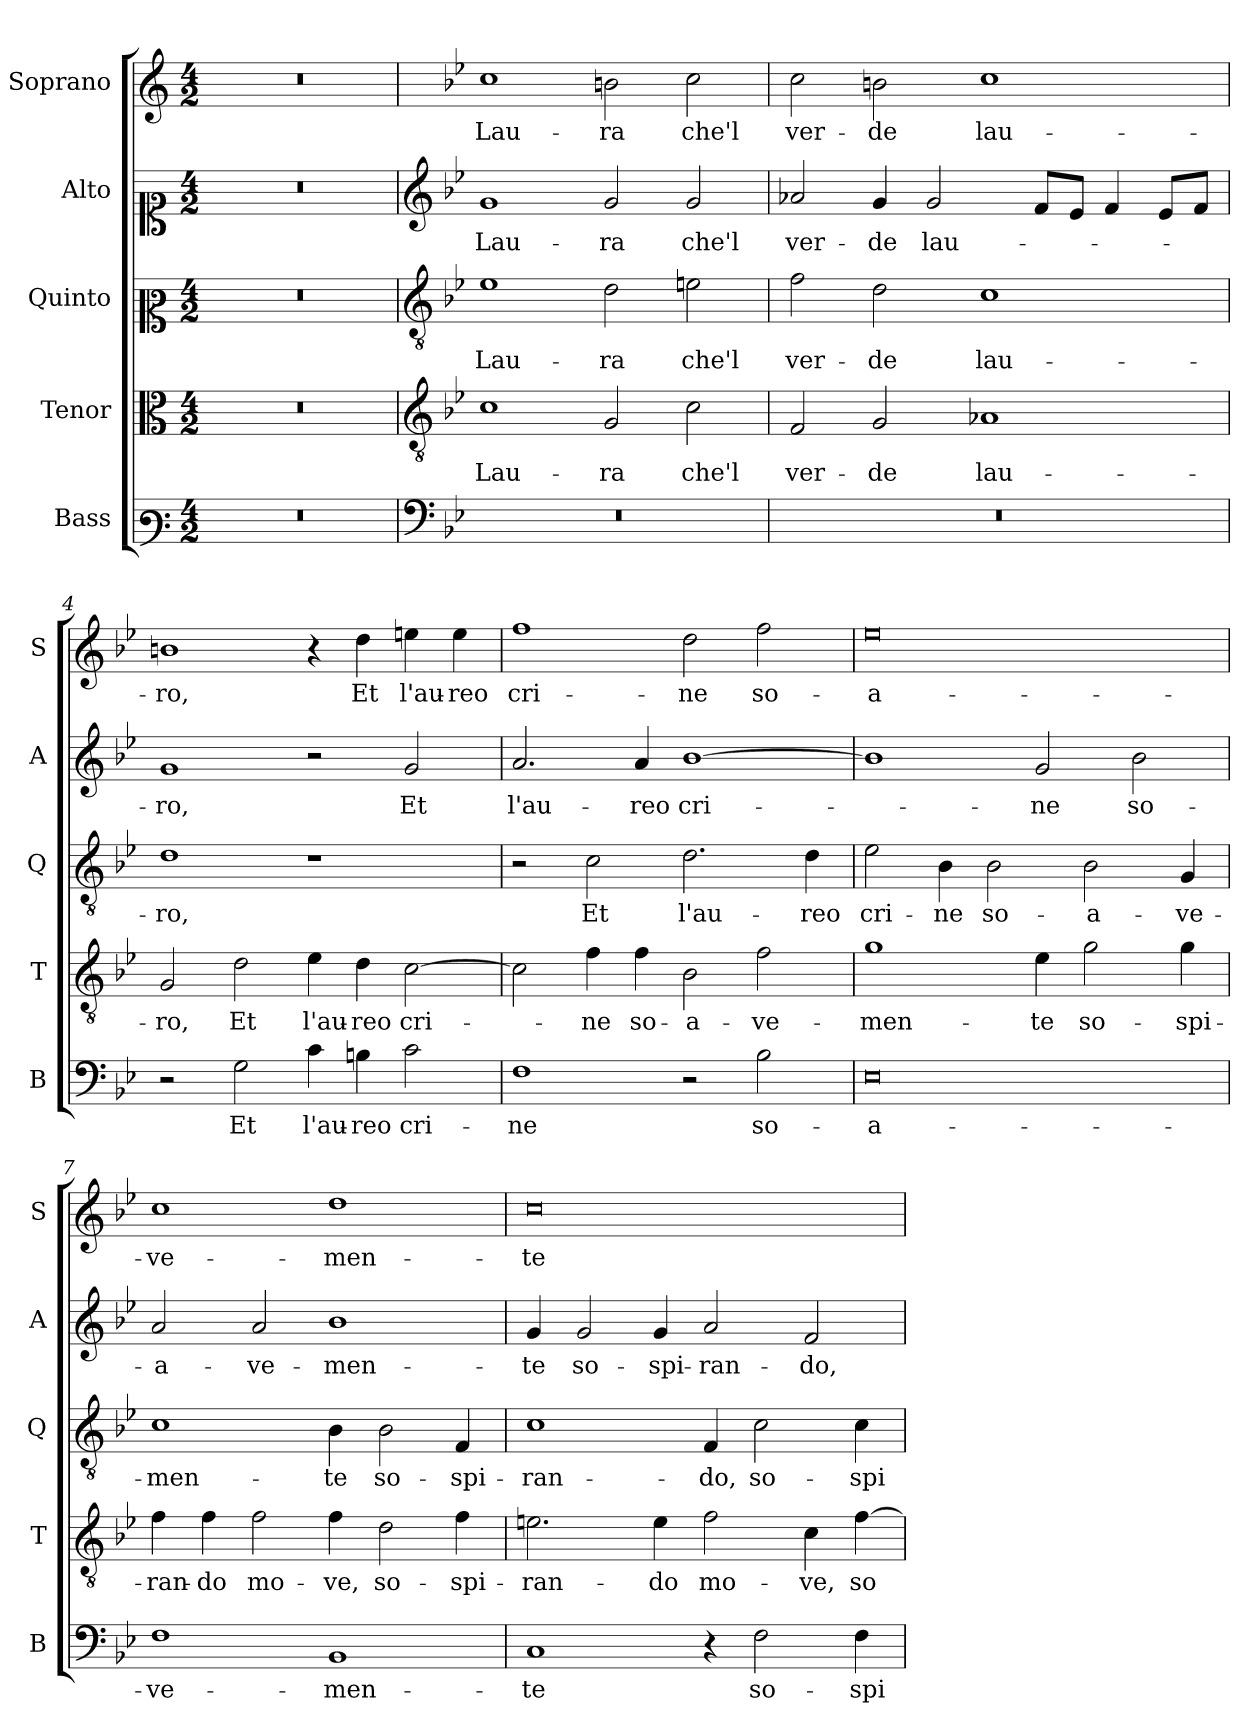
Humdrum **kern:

**kern	**text	**kern	**text	**kern	**text	**kern	**text	**kern	**text
*part5	*part5	*part4	*part4	*part3	*part3	*part2	*part2	*part1	*part1
*staff5	*staff5	*staff4	*staff4	*staff3	*staff3	*staff2	*staff2	*staff1	*staff1
*I"Bass	*	*I"Tenor	*	*I"Quinto	*	*I"Alto	*	*I"Soprano	*
*I'B	*	*I'T	*	*I'Q	*	*I'A	*	*I'S	*
*clefF3	*	*clefC3	*	*clefC2	*	*clefC1	*	*clefG2	*
*k[]	*	*k[]	*	*k[]	*	*k[]	*	*k[]	*
*C:	*	*C:	*	*C:	*	*C:	*	*C:	*
*M4/2	*	*M4/2	*	*M4/2	*	*M4/2	*	*M4/2	*
=1	=1	=1	=1	=1	=1	=1	=1	=1	=1
0r	.	0r	.	0r	.	0r	.	0r	.
=2	=2	=2	=2	=2	=2	=2	=2	=2	=2
*clefF4	*	*clefGv2	*	*clefGv2	*	*clefG2	*	*	*
*k[b-e-]	*	*k[b-e-]	*	*k[b-e-]	*	*k[b-e-]	*	*k[b-e-]	*
*B-:	*	*B-:	*	*B-:	*	*B-:	*	*B-:	*
!	!	!	!LO:LY:b	!	!LO:LY:b	!	!LO:LY:b	!	!LO:LY:b
0r	.	1c	Lau-	1e-	Lau-	1g	Lau-	1cc	Lau-
!	!	!	!LO:LY:b	!	!LO:LY:b	!	!LO:LY:b	!	!LO:LY:b
.	.	2G/	-ra	2d\	-ra	2g/	-ra	2bn\	-ra
!	!	!	!LO:LY:b	!	!LO:LY:b	!	!LO:LY:b	!	!LO:LY:b
.	.	2c\	che'l	2en\	che'l	2g/	che'l	2cc\	che'l
=3	=3	=3	=3	=3	=3	=3	=3	=3	=3
!	!	!	!LO:LY:b	!	!LO:LY:b	!	!LO:LY:b	!	!LO:LY:b
0r	.	2F/	ver-	2f\	ver-	2a-X/	ver-	2cc\	ver-
!	!	!	!LO:LY:b	!	!LO:LY:b	!	!LO:LY:b	!	!LO:LY:b
.	.	2G/	-de	2d\	-de	4g/	-de	2bn\	-de
!	!	!	!	!	!	!	!LO:LY:b	!	!
.	.	.	.	.	.	2g/	lau-	.	.
!	!	!	!LO:LY:b	!	!LO:LY:b	!	!	!	!LO:LY:b
.	.	1A-X	lau-	1c	lau-	.	.	1cc	lau-
.	.	.	.	.	.	8f/L	.	.	.
.	.	.	.	.	.	8e-/J	.	.	.
.	.	.	.	.	.	4f/	.	.	.
.	.	.	.	.	.	8e-/L	.	.	.
.	.	.	.	.	.	8f/J	.	.	.
=4	=4	=4	=4	=4	=4	=4	=4	=4	=4
!	!	!	!LO:LY:b	!	!LO:LY:b	!	!LO:LY:b	!	!LO:LY:b
2r	.	2G/	-ro,	1d	-ro,	1g	-ro,	1bn	-ro,
!	!LO:LY:b	!	!LO:LY:b	!	!	!	!	!	!
2G\	Et	2d\	Et	.	.	.	.	.	.
!	!LO:LY:b	!	!LO:LY:b	!	!	!	!	!	!
4c\	l'au-	4e-\	l'au-	1r	.	2r	.	4r	.
!	!LO:LY:b	!	!LO:LY:b	!	!	!	!	!	!LO:LY:b
4Bn\	-reo	4d\	-reo	.	.	.	.	4dd\	Et
!	!LO:LY:b	!	!LO:LY:b	!	!	!	!LO:LY:b	!	!LO:LY:b
2c\	cri-	[2c\	cri-	.	.	2g/	Et	4een\	l'au-
!	!	!	!	!	!	!	!	!	!LO:LY:b
.	.	.	.	.	.	.	.	4ee\	-reo
!!LO:LB:g=z
=5	=5	=5	=5	=5	=5	=5	=5	=5	=5
!	!LO:LY:b	!	!	!	!	!	!LO:LY:b	!	!LO:LY:b
1F	-ne	2c\]	.	2r	.	2.a/	l'au-	1ff	cri-
!	!	!	!LO:LY:b	!	!LO:LY:b	!	!	!	!
.	.	4f\	-ne	2c\	Et	.	.	.	.
!	!	!	!LO:LY:b	!	!	!	!LO:LY:b	!	!
.	.	4f\	so-	.	.	4a/	-reo	.	.
!	!	!	!LO:LY:b	!	!LO:LY:b	!	!LO:LY:b	!	!LO:LY:b
2r	.	2B-\	-a-	2.d\	l'au-	[1b-	cri-	2dd\	-ne
!	!LO:LY:b	!	!LO:LY:b	!	!	!	!	!	!LO:LY:b
2B-\	so-	2f\	-ve-	.	.	.	.	2ff\	so-
!	!	!	!	!	!LO:LY:b	!	!	!	!
.	.	.	.	4d\	-reo	.	.	.	.
=6	=6	=6	=6	=6	=6	=6	=6	=6	=6
!	!LO:LY:b	!	!LO:LY:b	!	!LO:LY:b	!	!	!	!LO:LY:b
0E-	-a-	1g	-men-	2e-\	cri-	1b-]	.	0ee-	-a-
!	!	!	!	!	!LO:LY:b	!	!	!	!
.	.	.	.	4B-\	-ne	.	.	.	.
!	!	!	!	!	!LO:LY:b	!	!	!	!
.	.	.	.	2B-\	so-	.	.	.	.
!	!	!	!LO:LY:b	!	!	!	!LO:LY:b	!	!
.	.	4e-\	-te	.	.	2g/	-ne	.	.
!	!	!	!LO:LY:b	!	!LO:LY:b	!	!	!	!
.	.	2g\	so-	2B-\	-a-	.	.	.	.
!	!	!	!	!	!	!	!LO:LY:b	!	!
.	.	.	.	.	.	2b-\	so-	.	.
!	!	!	!LO:LY:b	!	!LO:LY:b	!	!	!	!
.	.	4g\	-spi-	4G/	-ve-	.	.	.	.
=7	=7	=7	=7	=7	=7	=7	=7	=7	=7
!	!LO:LY:b	!	!LO:LY:b	!	!LO:LY:b	!	!LO:LY:b	!	!LO:LY:b
1F	-ve-	4f\	-ran-	1c	-men-	2a/	-a-	1cc	-ve-
!	!	!	!LO:LY:b	!	!	!	!	!	!
.	.	4f\	-do	.	.	.	.	.	.
!	!	!	!LO:LY:b	!	!	!	!LO:LY:b	!	!
.	.	2f\	mo-	.	.	2a/	-ve-	.	.
!	!LO:LY:b	!	!LO:LY:b	!	!LO:LY:b	!	!LO:LY:b	!	!LO:LY:b
1BB-	-men-	4f\	-ve,	4B-\	-te	1b-	-men-	1dd	-men-
!	!	!	!LO:LY:b	!	!LO:LY:b	!	!	!	!
.	.	2d\	so-	2B-\	so-	.	.	.	.
!	!	!	!LO:LY:b	!	!LO:LY:b	!	!	!	!
.	.	4f\	-spi-	4F/	-spi-	.	.	.	.
=8	=8	=8	=8	=8	=8	=8	=8	=8	=8
!	!LO:LY:b	!	!LO:LY:b	!	!LO:LY:b	!	!LO:LY:b	!	!LO:LY:b
1C	-te	2.en\	-ran-	1c	-ran-	4g/	-te	0cc	-te
!	!	!	!	!	!	!	!LO:LY:b	!	!
.	.	.	.	.	.	2g/	so-	.	.
!	!	!	!LO:LY:b	!	!	!	!LO:LY:b	!	!
.	.	4e\	-do	.	.	4g/	-spi-	.	.
!	!	!	!LO:LY:b	!	!LO:LY:b	!	!LO:LY:b	!	!
4r	.	2f\	mo-	4F/	-do,	2a/	-ran-	.	.
!	!LO:LY:b	!	!	!	!LO:LY:b	!	!	!	!
2F\	so-	.	.	2c\	so-	.	.	.	.
!	!	!	!LO:LY:b	!	!	!	!LO:LY:b	!	!
.	.	4c\	-ve,	.	.	2f/	-do,	.	.
!	!LO:LY:b	!	!LO:LY:b	!	!LO:LY:b	!	!	!	!
4F\	-spi-	[4f\	so-	4c\	-spi-	.	.	.	.
=	=	=	=	=	=	=	=	=	=
*-	*-	*-	*-	*-	*-	*-	*-	*-	*-
